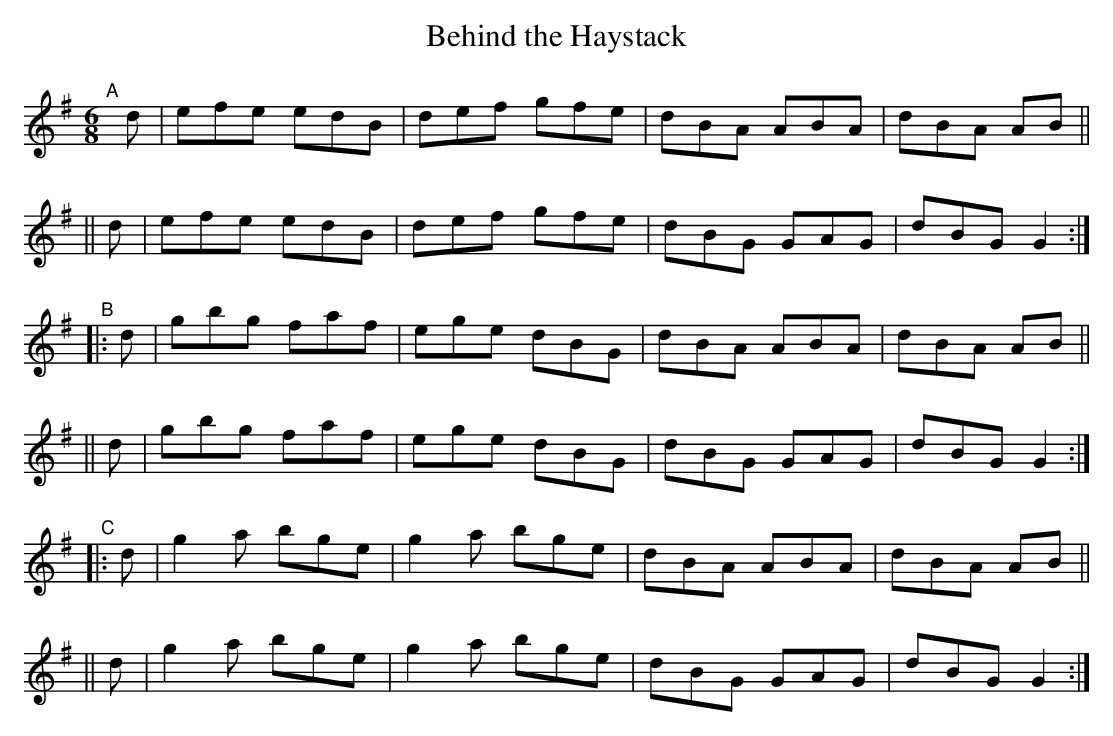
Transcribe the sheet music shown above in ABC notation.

X:1
T: Behind the Haystack
M: 6/8
L: 1/8
K: G
"^A"\
[|]d | efe edB | def gfe | dBA ABA | dBA AB ||
|| d | efe edB | def gfe | dBG GAG | dBG G2 :|
"^B"\
|: d | gbg faf | ege dBG | dBA ABA | dBA AB ||
|| d | gbg faf | ege dBG | dBG GAG | dBG G2 :|
"^C"\
|: d | g2a bge | g2a bge | dBA ABA | dBA AB ||
|| d | g2a bge | g2a bge | dBG GAG | dBG G2 :|
